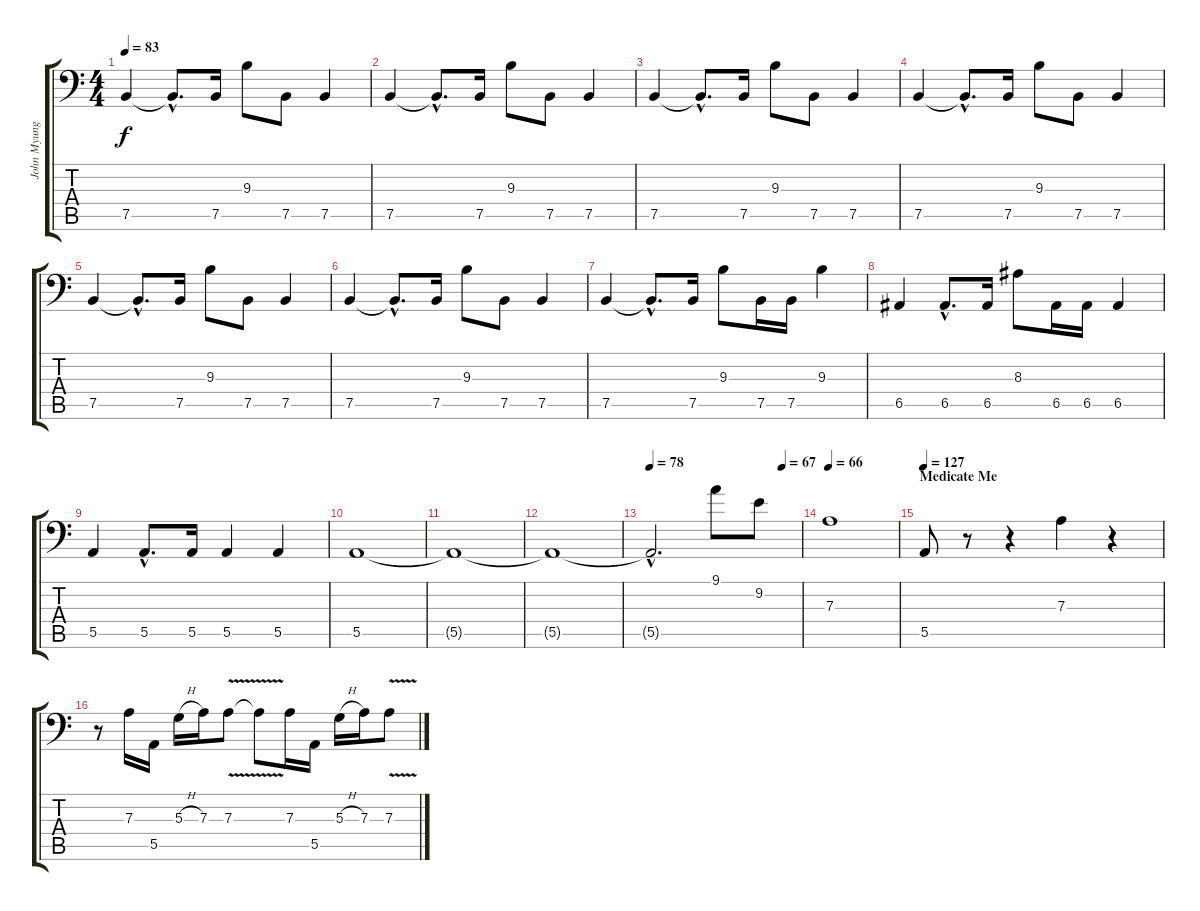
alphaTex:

\track ("John Myung" "John Myung") {instrument electricbassfinger}
\staff {score tabs}
\tuning (C3 G2 D2 A1 E1 B0) {hide}
\ts (4 4)
\tempo 83
\clef f4
\ks c
7.5.4{dy f} 7.5{hac t}.8{d} 7.5.16 9.3.8 7.5.8 7.5.4 |
7.5.4 7.5{hac t}.8{d} 7.5.16 9.3.8 7.5.8 7.5.4 |
7.5.4 7.5{hac t}.8{d} 7.5.16 9.3.8 7.5.8 7.5.4 |
7.5.4 7.5{hac t}.8{d} 7.5.16 9.3.8 7.5.8 7.5.4 |
7.5.4 7.5{hac t}.8{d} 7.5.16 9.3.8 7.5.8 7.5.4 |
7.5.4 7.5{hac t}.8{d} 7.5.16 9.3.8 7.5.8 7.5.4 |
7.5.4 7.5{hac t}.8{d} 7.5.16 9.3.8 7.5.16 7.5.16 9.3.4 |
6.5.4 6.5{hac}.8{d} 6.5.16 8.3.8 6.5.16 6.5.16 6.5.4 |
5.5.4 5.5{hac}.8{d} 5.5.16 5.5.4 5.5.4 |
5.5.1 |
5.5{t}.1 |
5.5{t}.1 |
\tempo (67 0.875)
\tempo 78
5.5{hac t}.2{d} 9.1.8 9.2.8 |
\tempo 66
7.3.1 |
\section ("" "Medicate Me")
\tempo 127
5.5.8 r.8 r.4 7.3.4 r.4 |
r.8 7.3.16 5.5.16 5.3{h}.16 7.3.16 7.3{v}.8 7.3{t}.8 7.3.16 5.5.16 5.3{h}.16 7.3.16 7.3{v}.8
